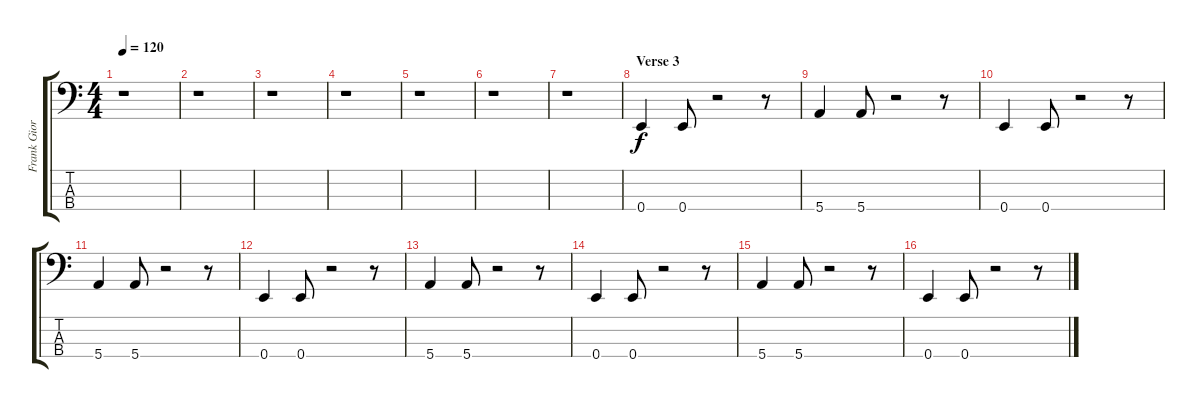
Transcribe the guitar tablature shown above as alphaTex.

\track ("Frank Giordano" "Frank Gior") {instrument overdrivenguitar}
\staff {score tabs}
\tuning (G2 D2 A1 E1) {hide}
\ts (4 4)
\tempo 120
\clef f4
\ks c
r.1{dy f} |
r.1 |
r.1 |
r.1 |
r.1 |
r.1 |
r.1 |
\section ("" "Verse 3")
0.4.4 0.4.8 r.2 r.8 |
5.4.4 5.4.8 r.2 r.8 |
0.4.4 0.4.8 r.2 r.8 |
5.4.4 5.4.8 r.2 r.8 |
0.4.4 0.4.8 r.2 r.8 |
5.4.4 5.4.8 r.2 r.8 |
0.4.4 0.4.8 r.2 r.8 |
5.4.4 5.4.8 r.2 r.8 |
0.4.4 0.4.8 r.2 r.8
